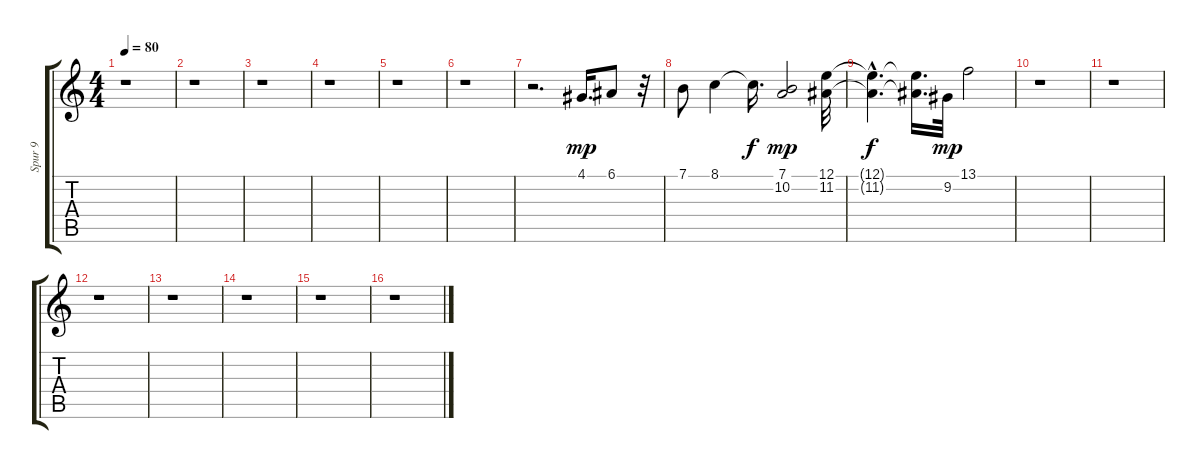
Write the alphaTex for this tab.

\track ("Spur 9" "Spur 9") {instrument stringensemble2}
\staff {score tabs}
\tuning (E4 B3 G3 D3 A2 E2) {hide}
\ts (4 4)
\tempo 80
\clef g2
\ks c
r.1{dy mp} |
r.1 |
r.1 |
r.1 |
r.1 |
r.1 |
r.2{d} 4.1.16{d} 6.1.8 r.32 |
7.1.8 8.1.4 8.1{t}.16{d dy f} (7.1 10.2).2{dy mp} (12.1 11.2).32 |
(12.1{hac t} 11.2{hac t}).4{d dy f} (12.1{t} 11.2{t}).16{d} 9.2.32{dy mp} 13.1.2 |
r.1 |
r.1 |
r.1 |
r.1 |
r.1 |
r.1 |
r.1
